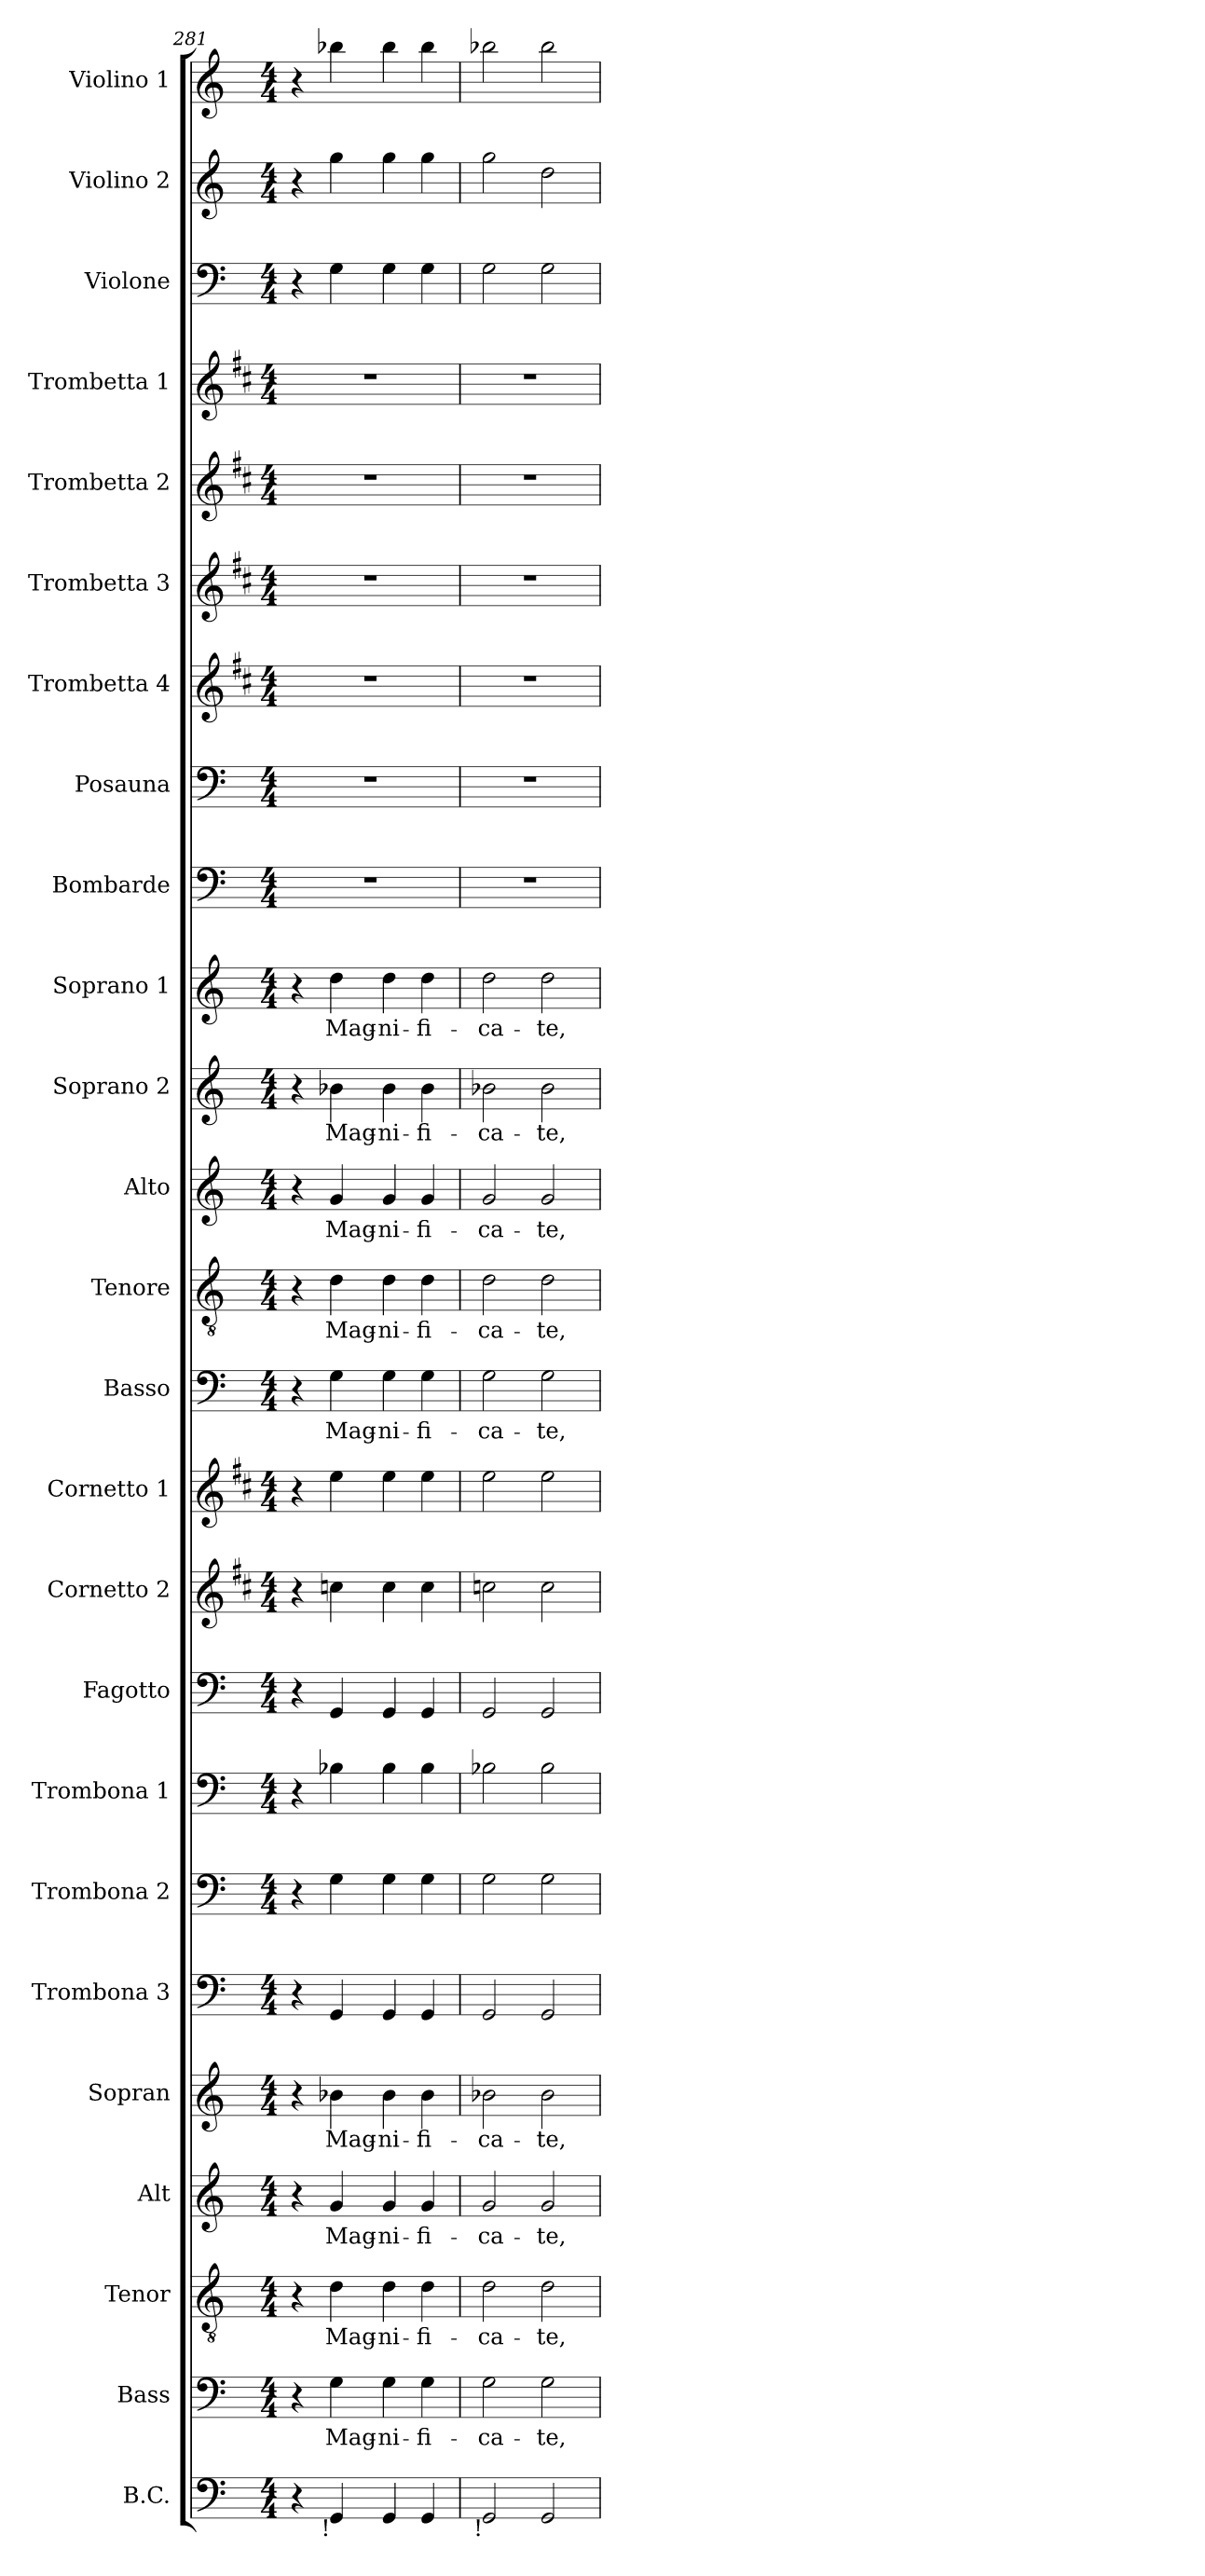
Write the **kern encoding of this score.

**kern	**kern	**text	**kern	**text	**kern	**text	**kern	**text	**kern	**kern	**kern	**kern	**kern	**kern	**kern	**text	**kern	**text	**kern	**text	**kern	**text	**kern	**text	**kern	**kern	**kern	**kern	**kern	**kern	**kern	**kern	**kern
*part25	*part24	*part24	*part23	*part23	*part22	*part22	*part21	*part21	*part20	*part19	*part18	*part17	*part16	*part15	*part14	*part14	*part13	*part13	*part12	*part12	*part11	*part11	*part10	*part10	*part9	*part8	*part7	*part6	*part5	*part4	*part3	*part2	*part1
*staff25	*staff24	*staff24	*staff23	*staff23	*staff22	*staff22	*staff21	*staff21	*staff20	*staff19	*staff18	*staff17	*staff16	*staff15	*staff14	*staff14	*staff13	*staff13	*staff12	*staff12	*staff11	*staff11	*staff10	*staff10	*staff9	*staff8	*staff7	*staff6	*staff5	*staff4	*staff3	*staff2	*staff1
*I"B.C.	*I"Bass	*	*I"Tenor	*	*I"Alt	*	*I"Sopran	*	*I"Trombona 3	*I"Trombona 2	*I"Trombona 1	*I"Fagotto	*I"Cornetto 2	*I"Cornetto 1	*I"Basso	*	*I"Tenore	*	*I"Alto	*	*I"Soprano 2	*	*I"Soprano 1	*	*I"Bombarde	*I"Posauna	*I"Trombetta 4	*I"Trombetta 3	*I"Trombetta 2	*I"Trombetta 1	*I"Violone	*I"Violino 2	*I"Violino 1
*I'B.C.	*I'B.	*	*I'T.	*	*I'A.	*	*I'S.	*	*I'Tbn. 2	*I'Tbn. 2	*I'Tbn. 1	*I'Fag.	*I'Cor. 2	*I'Cor. 1	*I'B.	*	*I'T.	*	*I'A.	*	*I'S.	*	*I'S.	*	*	*	*	*	*	*	*	*I'Vl. 2	*I'Vl. 1
*clefF4	*clefF4	*	*clefGv2	*	*clefG2	*	*clefG2	*	*clefF4	*clefF4	*clefF4	*clefF4	*clefG2	*clefG2	*clefF4	*	*clefGv2	*	*clefG2	*	*clefG2	*	*clefG2	*	*clefF4	*clefF4	*clefG2	*clefG2	*clefG2	*clefG2	*clefF4	*clefG2	*clefG2
*	*	*	*ITrd7c12	*	*	*	*	*	*	*	*	*	*ITrd1c2	*ITrd1c2	*	*	*ITrd7c12	*	*	*	*	*	*	*	*	*	*ITrd1c2	*ITrd1c2	*ITrd1c2	*ITrd1c2	*	*	*
*k[]	*k[]	*	*k[]	*	*k[]	*	*k[]	*	*k[]	*k[]	*k[]	*k[]	*k[]	*k[]	*k[]	*	*k[]	*	*k[]	*	*k[]	*	*k[]	*	*k[]	*k[]	*k[]	*k[]	*k[]	*k[]	*k[]	*k[]	*k[]
*C:	*C:	*	*C:	*	*C:	*	*C:	*	*C:	*C:	*C:	*C:	*C:	*C:	*C:	*	*C:	*	*C:	*	*C:	*	*C:	*	*C:	*C:	*C:	*C:	*C:	*C:	*C:	*C:	*C:
*M4/4	*M4/4	*	*M4/4	*	*M4/4	*	*M4/4	*	*M4/4	*M4/4	*M4/4	*M4/4	*M4/4	*M4/4	*M4/4	*	*M4/4	*	*M4/4	*	*M4/4	*	*M4/4	*	*M4/4	*M4/4	*M4/4	*M4/4	*M4/4	*M4/4	*M4/4	*M4/4	*M4/4
*MM60	*MM60	*	*MM60	*	*MM60	*	*MM60	*	*MM60	*MM60	*MM60	*MM60	*MM60	*MM60	*MM60	*	*MM60	*	*MM60	*	*MM60	*	*MM60	*	*MM60	*MM60	*MM60	*MM60	*MM60	*MM60	*MM60	*MM60	*MM60
=281	=281	=281	=281	=281	=281	=281	=281	=281	=281	=281	=281	=281	=281	=281	=281	=281	=281	=281	=281	=281	=281	=281	=281	=281	=281	=281	=281	=281	=281	=281	=281	=281	=281
4r	4r	.	4r	.	4r	.	4r	.	4r	4r	4r	4r	4r	4r	4r	.	4r	.	4r	.	4r	.	4r	.	1r	1r	1r	1r	1r	1r	4r	4r	4r
!	!	!LO:LY:b:color=#000000	!	!	!	!	!	!	!	!	!	!	!	!	!	!	!	!	!	!	!	!	!	!	!	!	!	!	!	!	!	!	!
!	!	!	!	!LO:LY:b:color=#000000	!	!	!	!	!	!	!	!	!	!	!	!	!	!	!	!	!	!	!	!	!	!	!	!	!	!	!	!	!
!	!	!	!	!	!	!LO:LY:b:color=#000000	!	!	!	!	!	!	!	!	!	!	!	!	!	!	!	!	!	!	!	!	!	!	!	!	!	!	!
!	!	!	!	!	!	!	!	!LO:LY:b:color=#000000	!	!	!	!	!	!	!	!	!	!	!	!	!	!	!	!	!	!	!	!	!	!	!	!	!
!	!	!	!	!	!	!	!	!	!	!	!	!	!	!	!	!LO:LY:b:color=#000000	!	!	!	!	!	!	!	!	!	!	!	!	!	!	!	!	!
!	!	!	!	!	!	!	!	!	!	!	!	!	!	!	!	!	!	!LO:LY:b:color=#000000	!	!	!	!	!	!	!	!	!	!	!	!	!	!	!
!	!	!	!	!	!	!	!	!	!	!	!	!	!	!	!	!	!	!	!	!LO:LY:b:color=#000000	!	!	!	!	!	!	!	!	!	!	!	!	!
!	!	!	!	!	!	!	!	!	!	!	!	!	!	!	!	!	!	!	!	!	!	!LO:LY:b:color=#000000	!	!	!	!	!	!	!	!	!	!	!
!LO:TX:b:rj:t=!	!	!	!	!	!	!	!	!	!	!	!	!	!	!	!	!	!	!	!	!	!	!	!	!	!	!	!	!	!	!	!	!	!
!	!	!	!	!	!	!	!	!	!	!	!	!	!	!	!	!	!	!	!	!	!	!	!	!LO:LY:b:color=#000000	!	!	!	!	!	!	!	!	!
4GGi/	4Gi\	Mag-	4Di\	Mag-	4gi/	Mag-	4b-Xi\	Mag-	4GGi/	4Gi\	4B-Xi\	4GGi/	4b-Xi\	4ddi\	4Gi\	Mag-	4Di\	Mag-	4gi/	Mag-	4b-Xi\	Mag-	4ddi\	Mag-	.	.	.	.	.	.	4Gi\	4ggi\	4bb-Xi\
!	!	!LO:LY:b:color=#000000	!	!	!	!	!	!	!	!	!	!	!	!	!	!	!	!	!	!	!	!	!	!	!	!	!	!	!	!	!	!	!
!	!	!	!	!LO:LY:b:color=#000000	!	!	!	!	!	!	!	!	!	!	!	!	!	!	!	!	!	!	!	!	!	!	!	!	!	!	!	!	!
!	!	!	!	!	!	!LO:LY:b:color=#000000	!	!	!	!	!	!	!	!	!	!	!	!	!	!	!	!	!	!	!	!	!	!	!	!	!	!	!
!	!	!	!	!	!	!	!	!LO:LY:b:color=#000000	!	!	!	!	!	!	!	!	!	!	!	!	!	!	!	!	!	!	!	!	!	!	!	!	!
!	!	!	!	!	!	!	!	!	!	!	!	!	!	!	!	!LO:LY:b:color=#000000	!	!	!	!	!	!	!	!	!	!	!	!	!	!	!	!	!
!	!	!	!	!	!	!	!	!	!	!	!	!	!	!	!	!	!	!LO:LY:b:color=#000000	!	!	!	!	!	!	!	!	!	!	!	!	!	!	!
!	!	!	!	!	!	!	!	!	!	!	!	!	!	!	!	!	!	!	!	!LO:LY:b:color=#000000	!	!	!	!	!	!	!	!	!	!	!	!	!
!	!	!	!	!	!	!	!	!	!	!	!	!	!	!	!	!	!	!	!	!	!	!LO:LY:b:color=#000000	!	!	!	!	!	!	!	!	!	!	!
!	!	!	!	!	!	!	!	!	!	!	!	!	!	!	!	!	!	!	!	!	!	!	!	!LO:LY:b:color=#000000	!	!	!	!	!	!	!	!	!
4GGi/	4Gi\	-ni-	4Di\	-ni-	4gi/	-ni-	4b-i\	-ni-	4GGi/	4Gi\	4B-i\	4GGi/	4b-i\	4ddi\	4Gi\	-ni-	4Di\	-ni-	4gi/	-ni-	4b-i\	-ni-	4ddi\	-ni-	.	.	.	.	.	.	4Gi\	4ggi\	4bb-i\
!	!	!LO:LY:b:color=#000000	!	!	!	!	!	!	!	!	!	!	!	!	!	!	!	!	!	!	!	!	!	!	!	!	!	!	!	!	!	!	!
!	!	!	!	!LO:LY:b:color=#000000	!	!	!	!	!	!	!	!	!	!	!	!	!	!	!	!	!	!	!	!	!	!	!	!	!	!	!	!	!
!	!	!	!	!	!	!LO:LY:b:color=#000000	!	!	!	!	!	!	!	!	!	!	!	!	!	!	!	!	!	!	!	!	!	!	!	!	!	!	!
!	!	!	!	!	!	!	!	!LO:LY:b:color=#000000	!	!	!	!	!	!	!	!	!	!	!	!	!	!	!	!	!	!	!	!	!	!	!	!	!
!	!	!	!	!	!	!	!	!	!	!	!	!	!	!	!	!LO:LY:b:color=#000000	!	!	!	!	!	!	!	!	!	!	!	!	!	!	!	!	!
!	!	!	!	!	!	!	!	!	!	!	!	!	!	!	!	!	!	!LO:LY:b:color=#000000	!	!	!	!	!	!	!	!	!	!	!	!	!	!	!
!	!	!	!	!	!	!	!	!	!	!	!	!	!	!	!	!	!	!	!	!LO:LY:b:color=#000000	!	!	!	!	!	!	!	!	!	!	!	!	!
!	!	!	!	!	!	!	!	!	!	!	!	!	!	!	!	!	!	!	!	!	!	!LO:LY:b:color=#000000	!	!	!	!	!	!	!	!	!	!	!
!	!	!	!	!	!	!	!	!	!	!	!	!	!	!	!	!	!	!	!	!	!	!	!	!LO:LY:b:color=#000000	!	!	!	!	!	!	!	!	!
4GGi/	4Gi\	-fi-	4Di\	-fi-	4gi/	-fi-	4b-i\	-fi-	4GGi/	4Gi\	4B-i\	4GGi/	4b-i\	4ddi\	4Gi\	-fi-	4Di\	-fi-	4gi/	-fi-	4b-i\	-fi-	4ddi\	-fi-	.	.	.	.	.	.	4Gi\	4ggi\	4bb-i\
=282	=282	=282	=282	=282	=282	=282	=282	=282	=282	=282	=282	=282	=282	=282	=282	=282	=282	=282	=282	=282	=282	=282	=282	=282	=282	=282	=282	=282	=282	=282	=282	=282	=282
!	!	!LO:LY:b:color=#000000	!	!	!	!	!	!	!	!	!	!	!	!	!	!	!	!	!	!	!	!	!	!	!	!	!	!	!	!	!	!	!
!	!	!	!	!LO:LY:b:color=#000000	!	!	!	!	!	!	!	!	!	!	!	!	!	!	!	!	!	!	!	!	!	!	!	!	!	!	!	!	!
!	!	!	!	!	!	!LO:LY:b:color=#000000	!	!	!	!	!	!	!	!	!	!	!	!	!	!	!	!	!	!	!	!	!	!	!	!	!	!	!
!	!	!	!	!	!	!	!	!LO:LY:b:color=#000000	!	!	!	!	!	!	!	!	!	!	!	!	!	!	!	!	!	!	!	!	!	!	!	!	!
!	!	!	!	!	!	!	!	!	!	!	!	!	!	!	!	!LO:LY:b:color=#000000	!	!	!	!	!	!	!	!	!	!	!	!	!	!	!	!	!
!	!	!	!	!	!	!	!	!	!	!	!	!	!	!	!	!	!	!LO:LY:b:color=#000000	!	!	!	!	!	!	!	!	!	!	!	!	!	!	!
!	!	!	!	!	!	!	!	!	!	!	!	!	!	!	!	!	!	!	!	!LO:LY:b:color=#000000	!	!	!	!	!	!	!	!	!	!	!	!	!
!	!	!	!	!	!	!	!	!	!	!	!	!	!	!	!	!	!	!	!	!	!	!LO:LY:b:color=#000000	!	!	!	!	!	!	!	!	!	!	!
!LO:TX:b:rj:t=!	!	!	!	!	!	!	!	!	!	!	!	!	!	!	!	!	!	!	!	!	!	!	!	!	!	!	!	!	!	!	!	!	!
!	!	!	!	!	!	!	!	!	!	!	!	!	!	!	!	!	!	!	!	!	!	!	!	!LO:LY:b:color=#000000	!	!	!	!	!	!	!	!	!
2GGi/	2Gi\	-ca-	2Di\	-ca-	2gi/	-ca-	2b-Xi\	-ca-	2GGi/	2Gi\	2B-Xi\	2GGi/	2b-Xi\	2ddi\	2Gi\	-ca-	2Di\	-ca-	2gi/	-ca-	2b-Xi\	-ca-	2ddi\	-ca-	1r	1r	1r	1r	1r	1r	2Gi\	2ggi\	2bb-Xi\
!	!	!LO:LY:b:color=#000000	!	!	!	!	!	!	!	!	!	!	!	!	!	!	!	!	!	!	!	!	!	!	!	!	!	!	!	!	!	!	!
!	!	!	!	!LO:LY:b:color=#000000	!	!	!	!	!	!	!	!	!	!	!	!	!	!	!	!	!	!	!	!	!	!	!	!	!	!	!	!	!
!	!	!	!	!	!	!LO:LY:b:color=#000000	!	!	!	!	!	!	!	!	!	!	!	!	!	!	!	!	!	!	!	!	!	!	!	!	!	!	!
!	!	!	!	!	!	!	!	!LO:LY:b:color=#000000	!	!	!	!	!	!	!	!	!	!	!	!	!	!	!	!	!	!	!	!	!	!	!	!	!
!	!	!	!	!	!	!	!	!	!	!	!	!	!	!	!	!LO:LY:b:color=#000000	!	!	!	!	!	!	!	!	!	!	!	!	!	!	!	!	!
!	!	!	!	!	!	!	!	!	!	!	!	!	!	!	!	!	!	!LO:LY:b:color=#000000	!	!	!	!	!	!	!	!	!	!	!	!	!	!	!
!	!	!	!	!	!	!	!	!	!	!	!	!	!	!	!	!	!	!	!	!LO:LY:b:color=#000000	!	!	!	!	!	!	!	!	!	!	!	!	!
!	!	!	!	!	!	!	!	!	!	!	!	!	!	!	!	!	!	!	!	!	!	!LO:LY:b:color=#000000	!	!	!	!	!	!	!	!	!	!	!
!	!	!	!	!	!	!	!	!	!	!	!	!	!	!	!	!	!	!	!	!	!	!	!	!LO:LY:b:color=#000000	!	!	!	!	!	!	!	!	!
2GGi/	2Gi\	-te,	2Di\	-te,	2gi/	-te,	2b-i\	-te,	2GGi/	2Gi\	2B-i\	2GGi/	2b-i\	2ddi\	2Gi\	-te,	2Di\	-te,	2gi/	-te,	2b-i\	-te,	2ddi\	-te,	.	.	.	.	.	.	2Gi\	2ddi\	2bb-i\
=	=	=	=	=	=	=	=	=	=	=	=	=	=	=	=	=	=	=	=	=	=	=	=	=	=	=	=	=	=	=	=	=	=
*-	*-	*-	*-	*-	*-	*-	*-	*-	*-	*-	*-	*-	*-	*-	*-	*-	*-	*-	*-	*-	*-	*-	*-	*-	*-	*-	*-	*-	*-	*-	*-	*-	*-
